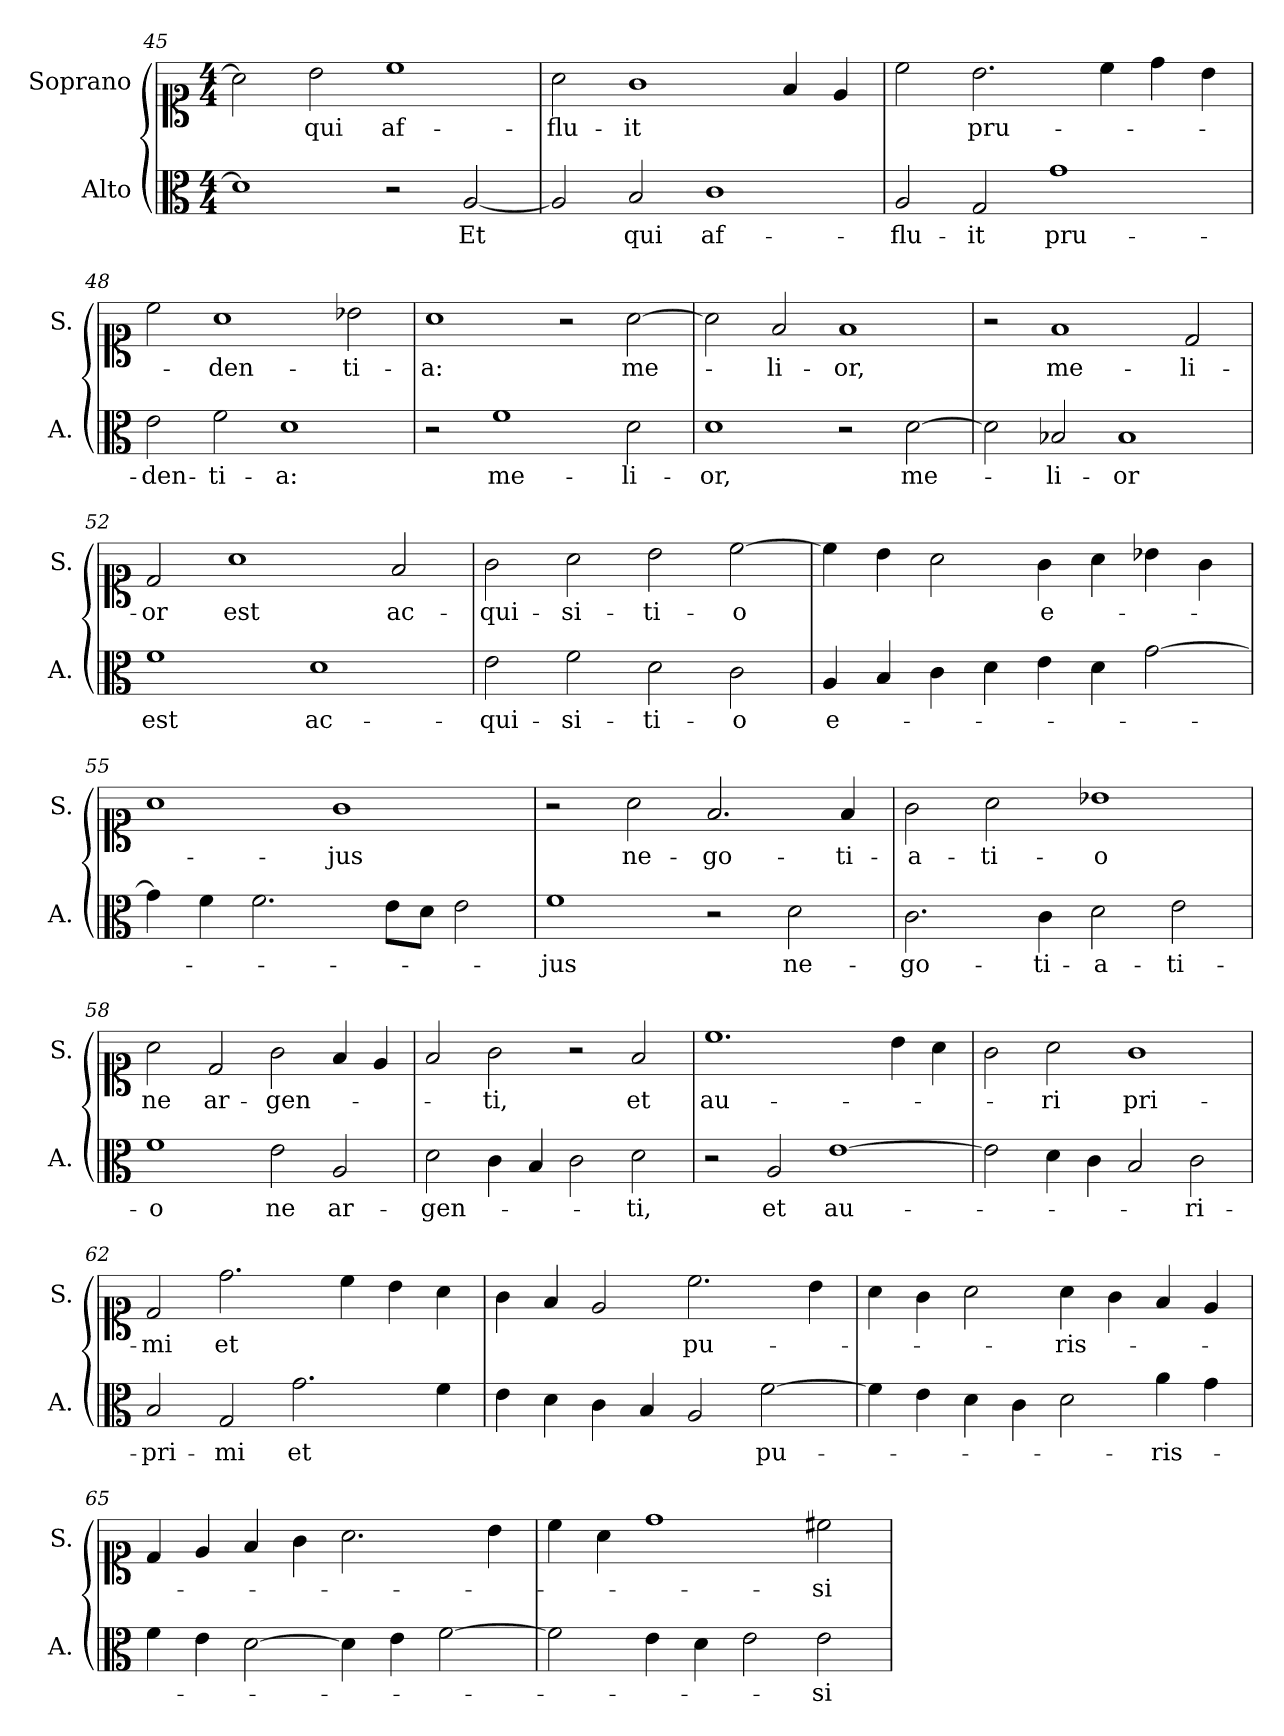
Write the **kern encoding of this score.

**kern	**text	**kern	**text
*part2	*part2	*part1	*part1
*staff2	*staff2	*staff1	*staff1
*I"Alto	*	*I"Soprano	*
*I'A.	*	*I'S.	*
*clefC3	*	*clefC1	*
*k[]	*	*k[]	*
*M4/4	*	*M4/4	*
=45	=45	=45	=45
1d]	.	2a\]	.
!	!	!	!LO:LY:b
.	.	2b\	qui
!	!	!	!LO:LY:b
2r	.	1cc	af-
!	!LO:LY:b	!	!
[2A/	Et	.	.
=46	=46	=46	=46
!	!	!	!LO:LY:b
2A/]	.	2a\	-flu-
!	!LO:LY:b	!	!LO:LY:b
2B/	qui	1g	-it
!	!LO:LY:b	!	!
1c	af-	.	.
.	.	4f/	.
.	.	4e/	.
=47	=47	=47	=47
!	!LO:LY:b	!	!
2A/	-flu-	2cc\	.
!	!LO:LY:b	!	!LO:LY:b
2G/	-it	2.b\	pru-
!	!LO:LY:b	!	!
1g	pru-	.	.
.	.	4cc\	.
.	.	4dd\	.
.	.	4b\	.
=48	=48	=48	=48
!	!LO:LY:b	!	!
2e\	-den-	2cc\	.
!	!LO:LY:b	!	!LO:LY:b
2f\	-ti-	1a	-den-
!	!LO:LY:b	!	!
1d	-a:	.	.
!	!	!	!LO:LY:b
.	.	2b-X\	-ti-
!!LO:LB:g=z
=49	=49	=49	=49
!	!	!	!LO:LY:b
2r	.	1a	-a:
!	!LO:LY:b	!	!
1f	me-	.	.
.	.	2r	.
!	!LO:LY:b	!	!LO:LY:b
2d\	-li-	[2a\	me-
=50	=50	=50	=50
!	!LO:LY:b	!	!
1d	-or,	2a\]	.
!	!	!	!LO:LY:b
.	.	2f/	-li-
!	!	!	!LO:LY:b
2r	.	1f	-or,
!	!LO:LY:b	!	!
[2d\	me-	.	.
=51	=51	=51	=51
2d\]	.	2r	.
!	!LO:LY:b	!	!LO:LY:b
2B-X/	-li-	1f	me-
!	!LO:LY:b	!	!
1B-	-or	.	.
!	!	!	!LO:LY:b
.	.	2d/	-li-
=52	=52	=52	=52
!	!LO:LY:b	!	!LO:LY:b
1f	est	2d/	-or
!	!	!	!LO:LY:b
.	.	1a	est
!	!LO:LY:b	!	!
1d	ac-	.	.
!	!	!	!LO:LY:b
.	.	2f/	ac-
=53	=53	=53	=53
!	!LO:LY:b	!	!LO:LY:b
2e\	-qui-	2g\	-qui-
!	!LO:LY:b	!	!LO:LY:b
2f\	-si-	2a\	-si-
!	!LO:LY:b	!	!LO:LY:b
2d\	-ti-	2b\	-ti-
!	!LO:LY:b	!	!LO:LY:b
2c\	-o	[2cc\	-o
=54	=54	=54	=54
!	!LO:LY:b	!	!
4A/	e-	4cc\]	.
4B/	.	4b\	.
4c\	.	2a\	.
4d\	.	.	.
!	!	!	!LO:LY:b
4e\	.	4g\	e-
4d\	.	4a\	.
[2g\	.	4b-X\	.
.	.	4g\	.
!!LO:LB:g=z
=55	=55	=55	=55
4g\]	.	1a	.
4f\	.	.	.
2.f\	.	.	.
!	!	!	!LO:LY:b
.	.	1g	-jus
8e\L	.	.	.
8d\J	.	.	.
2e\	.	.	.
=56	=56	=56	=56
!	!LO:LY:b	!	!
1f	-jus	2r	.
!	!	!	!LO:LY:b
.	.	2a\	ne-
!	!	!	!LO:LY:b
2r	.	2.f/	-go-
!	!LO:LY:b	!	!
2d\	ne-	.	.
!	!	!	!LO:LY:b
.	.	4f/	-ti-
=57	=57	=57	=57
!	!LO:LY:b	!	!LO:LY:b
2.c\	-go-	2g\	-a-
!	!	!	!LO:LY:b
.	.	2a\	-ti-
!	!LO:LY:b	!	!
4c\	-ti-	.	.
!	!LO:LY:b	!	!LO:LY:b
2d\	-a-	1b-X	-o
!	!LO:LY:b	!	!
2e\	-ti-	.	.
=58	=58	=58	=58
!	!LO:LY:b	!	!LO:LY:b
1f	-o	2a\	ne
!	!	!	!LO:LY:b
.	.	2d/	ar-
!	!LO:LY:b	!	!LO:LY:b
2e\	ne	2g\	-gen-
!	!LO:LY:b	!	!
2A/	ar-	4f/	.
.	.	4e/	.
=59	=59	=59	=59
!	!LO:LY:b	!	!
2d\	-gen-	2f/	.
!	!	!	!LO:LY:b
4c\	.	2g\	-ti,
4B/	.	.	.
2c\	.	2r	.
!	!LO:LY:b	!	!LO:LY:b
2d\	-ti,	2f/	et
=60	=60	=60	=60
!	!	!	!LO:LY:b
2r	.	1.cc	au-
!	!LO:LY:b	!	!
2A/	et	.	.
!	!LO:LY:b	!	!
[1e	au-	.	.
.	.	4b\	.
.	.	4a\	.
!!LO:LB:g=z
=61	=61	=61	=61
2e\]	.	2g\	.
!	!	!	!LO:LY:b
4d\	.	2a\	-ri
4c\	.	.	.
!	!	!	!LO:LY:b
2B/	.	1g	pri-
!	!LO:LY:b	!	!
2c\	-ri-	.	.
=62	=62	=62	=62
!	!LO:LY:b	!	!LO:LY:b
2B/	-pri-	2d/	-mi
!	!LO:LY:b	!	!LO:LY:b
2G/	-mi	2.dd\	et
!	!LO:LY:b	!	!
2.g\	et	.	.
.	.	4cc\	.
.	.	4b\	.
4f\	.	4a\	.
=63	=63	=63	=63
4e\	.	4g\	.
4d\	.	4f/	.
4c\	.	2e/	.
4B/	.	.	.
!	!	!	!LO:LY:b
2A/	.	2.cc\	pu-
!	!LO:LY:b	!	!
[2f\	pu-	.	.
.	.	4b\	.
=64	=64	=64	=64
4f\]	.	4a\	.
4e\	.	4g\	.
4d\	.	2a\	.
4c\	.	.	.
!	!	!	!LO:LY:b
2d\	.	4a\	-ris-
.	.	4g\	.
!	!LO:LY:b	!	!
4a\	-ris-	4f/	.
4g\	.	4e/	.
=65	=65	=65	=65
4f\	.	4d/	.
4e\	.	4e/	.
[2d\	.	4f/	.
.	.	4g\	.
4d\]	.	2.a\	.
4e\	.	.	.
[2f\	.	.	.
.	.	4b\	.
=66	=66	=66	=66
2f\]	.	4cc\	.
.	.	4a\	.
4e\	.	1dd	.
4d\	.	.	.
2e\	.	.	.
!	!LO:LY:b	!	!LO:LY:b
2e\	-si-	2cc#X\	-si-
=	=	=	=
*-	*-	*-	*-
